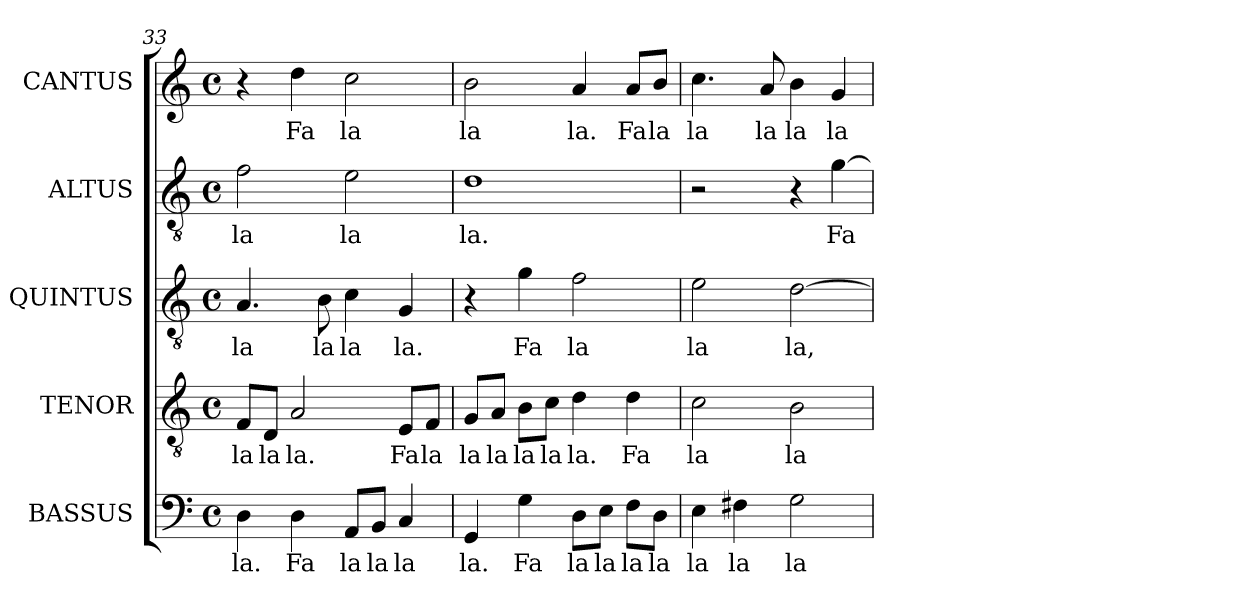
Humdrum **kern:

**kern	**text	**kern	**text	**kern	**text	**kern	**text	**kern	**text
*part5	*part5	*part4	*part4	*part3	*part3	*part2	*part2	*part1	*part1
*staff5	*staff5	*staff4	*staff4	*staff3	*staff3	*staff2	*staff2	*staff1	*staff1
*I"BASSUS	*	*I"TENOR	*	*I"QUINTUS	*	*I"ALTUS	*	*I"CANTUS	*
*I'B	*	*I'T	*	*	*	*I'A.	*	*I'S	*
*clefF4	*	*clefGv2	*	*clefGv2	*	*clefGv2	*	*clefG2	*
*	*	*ITrd7c12	*	*ITrd7c12	*	*ITrd7c12	*	*	*
*k[]	*	*k[]	*	*k[]	*	*k[]	*	*k[]	*
*C:	*	*C:	*	*C:	*	*C:	*	*C:	*
*M4/4	*	*M4/4	*	*M4/4	*	*M4/4	*	*M4/4	*
*met(c)	*	*met(c)	*	*met(c)	*	*met(c)	*	*met(c)	*
=33	=33	=33	=33	=33	=33	=33	=33	=33	=33
!	!LO:LY:b:color=#000000	!	!	!	!	!	!	!	!
!	!	!	!LO:LY:b:color=#000000	!	!	!	!	!	!
!	!	!	!	!	!LO:LY:b:color=#000000	!	!	!	!
!	!	!	!	!	!	!	!LO:LY:b:color=#000000	!	!
4Di\	la.	8FFi/L	la	4.AAi/	la	2Fi\	la	4r	.
!	!	!	!LO:LY:b:color=#000000	!	!	!	!	!	!
.	.	8DDi/J	la	.	.	.	.	.	.
!	!LO:LY:b:color=#000000	!	!	!	!	!	!	!	!
!	!	!	!LO:LY:b:color=#000000	!	!	!	!	!	!
!	!	!	!	!	!	!	!	!	!LO:LY:b:color=#000000
4Di\	Fa	2AAi/	la.	.	.	.	.	4ddi\	Fa
!	!	!	!	!	!LO:LY:b:color=#000000	!	!	!	!
.	.	.	.	8BBi\	la	.	.	.	.
!	!LO:LY:b:color=#000000	!	!	!	!	!	!	!	!
!	!	!	!	!	!LO:LY:b:color=#000000	!	!	!	!
!	!	!	!	!	!	!	!LO:LY:b:color=#000000	!	!
!	!	!	!	!	!	!	!	!	!LO:LY:b:color=#000000
8AAi/L	la	.	.	4Ci\	la	2Ei\	la	2cci\	la
!	!LO:LY:b:color=#000000	!	!	!	!	!	!	!	!
8BBi/J	la	.	.	.	.	.	.	.	.
!	!LO:LY:b:color=#000000	!	!	!	!	!	!	!	!
!	!	!	!LO:LY:b:color=#000000	!	!	!	!	!	!
!	!	!	!	!	!LO:LY:b:color=#000000	!	!	!	!
4Ci/	la	8EEi/L	Fa	4GGi/	la.	.	.	.	.
!	!	!	!LO:LY:b:color=#000000	!	!	!	!	!	!
.	.	8FFi/J	la	.	.	.	.	.	.
=34	=34	=34	=34	=34	=34	=34	=34	=34	=34
!	!LO:LY:b:color=#000000	!	!	!	!	!	!	!	!
!	!	!	!LO:LY:b:color=#000000	!	!	!	!	!	!
!	!	!	!	!	!	!	!LO:LY:b:color=#000000	!	!
!	!	!	!	!	!	!	!	!	!LO:LY:b:color=#000000
4GGi/	la.	8GGi/L	la	4r	.	1Di	la.	2bi\	la
!	!	!	!LO:LY:b:color=#000000	!	!	!	!	!	!
.	.	8AAi/J	la	.	.	.	.	.	.
!	!LO:LY:b:color=#000000	!	!	!	!	!	!	!	!
!	!	!	!LO:LY:b:color=#000000	!	!	!	!	!	!
!	!	!	!	!	!LO:LY:b:color=#000000	!	!	!	!
4Gi\	Fa	8BBi\L	la	4Gi\	Fa	.	.	.	.
!	!	!	!LO:LY:b:color=#000000	!	!	!	!	!	!
.	.	8Ci\J	la	.	.	.	.	.	.
!	!LO:LY:b:color=#000000	!	!	!	!	!	!	!	!
!	!	!	!LO:LY:b:color=#000000	!	!	!	!	!	!
!	!	!	!	!	!LO:LY:b:color=#000000	!	!	!	!
!	!	!	!	!	!	!	!	!	!LO:LY:b:color=#000000
8Di\L	la	4Di\	la.	2Fi\	la	.	.	4ai/	la.
!	!LO:LY:b:color=#000000	!	!	!	!	!	!	!	!
8Ei\J	la	.	.	.	.	.	.	.	.
!	!LO:LY:b:color=#000000	!	!	!	!	!	!	!	!
!	!	!	!LO:LY:b:color=#000000	!	!	!	!	!	!
!	!	!	!	!	!	!	!	!	!LO:LY:b:color=#000000
8Fi\L	la	4Di\	Fa	.	.	.	.	8ai/L	Fa
!	!LO:LY:b:color=#000000	!	!	!	!	!	!	!	!
!	!	!	!	!	!	!	!	!	!LO:LY:b:color=#000000
8Di\J	la	.	.	.	.	.	.	8bi/J	la
=35	=35	=35	=35	=35	=35	=35	=35	=35	=35
!	!LO:LY:b:color=#000000	!	!	!	!	!	!	!	!
!	!	!	!LO:LY:b:color=#000000	!	!	!	!	!	!
!	!	!	!	!	!LO:LY:b:color=#000000	!	!	!	!
!	!	!	!	!	!	!	!	!	!LO:LY:b:color=#000000
4Ei\	la	2Ci\	la	2Ei\	la	2r	.	4.cci\	la
!	!LO:LY:b:color=#000000	!	!	!	!	!	!	!	!
4F#Xi\	la	.	.	.	.	.	.	.	.
!	!	!	!	!	!	!	!	!	!LO:LY:b:color=#000000
.	.	.	.	.	.	.	.	8ai/	la
!	!LO:LY:b:color=#000000	!	!	!	!	!	!	!	!
!	!	!	!LO:LY:b:color=#000000	!	!	!	!	!	!
!	!	!	!	!	!LO:LY:b:color=#000000	!	!	!	!
!	!	!	!	!	!	!	!	!	!LO:LY:b:color=#000000
2Gi\	la	2BBi\	la	[>2Di\	la,	4r	.	4bi\	la
!	!	!	!	!	!	!	!LO:LY:b:color=#000000	!	!
!	!	!	!	!	!	!	!	!	!LO:LY:b:color=#000000
.	.	.	.	.	.	[>4Gi\	Fa	4gi/	la
=	=	=	=	=	=	=	=	=	=
*-	*-	*-	*-	*-	*-	*-	*-	*-	*-
